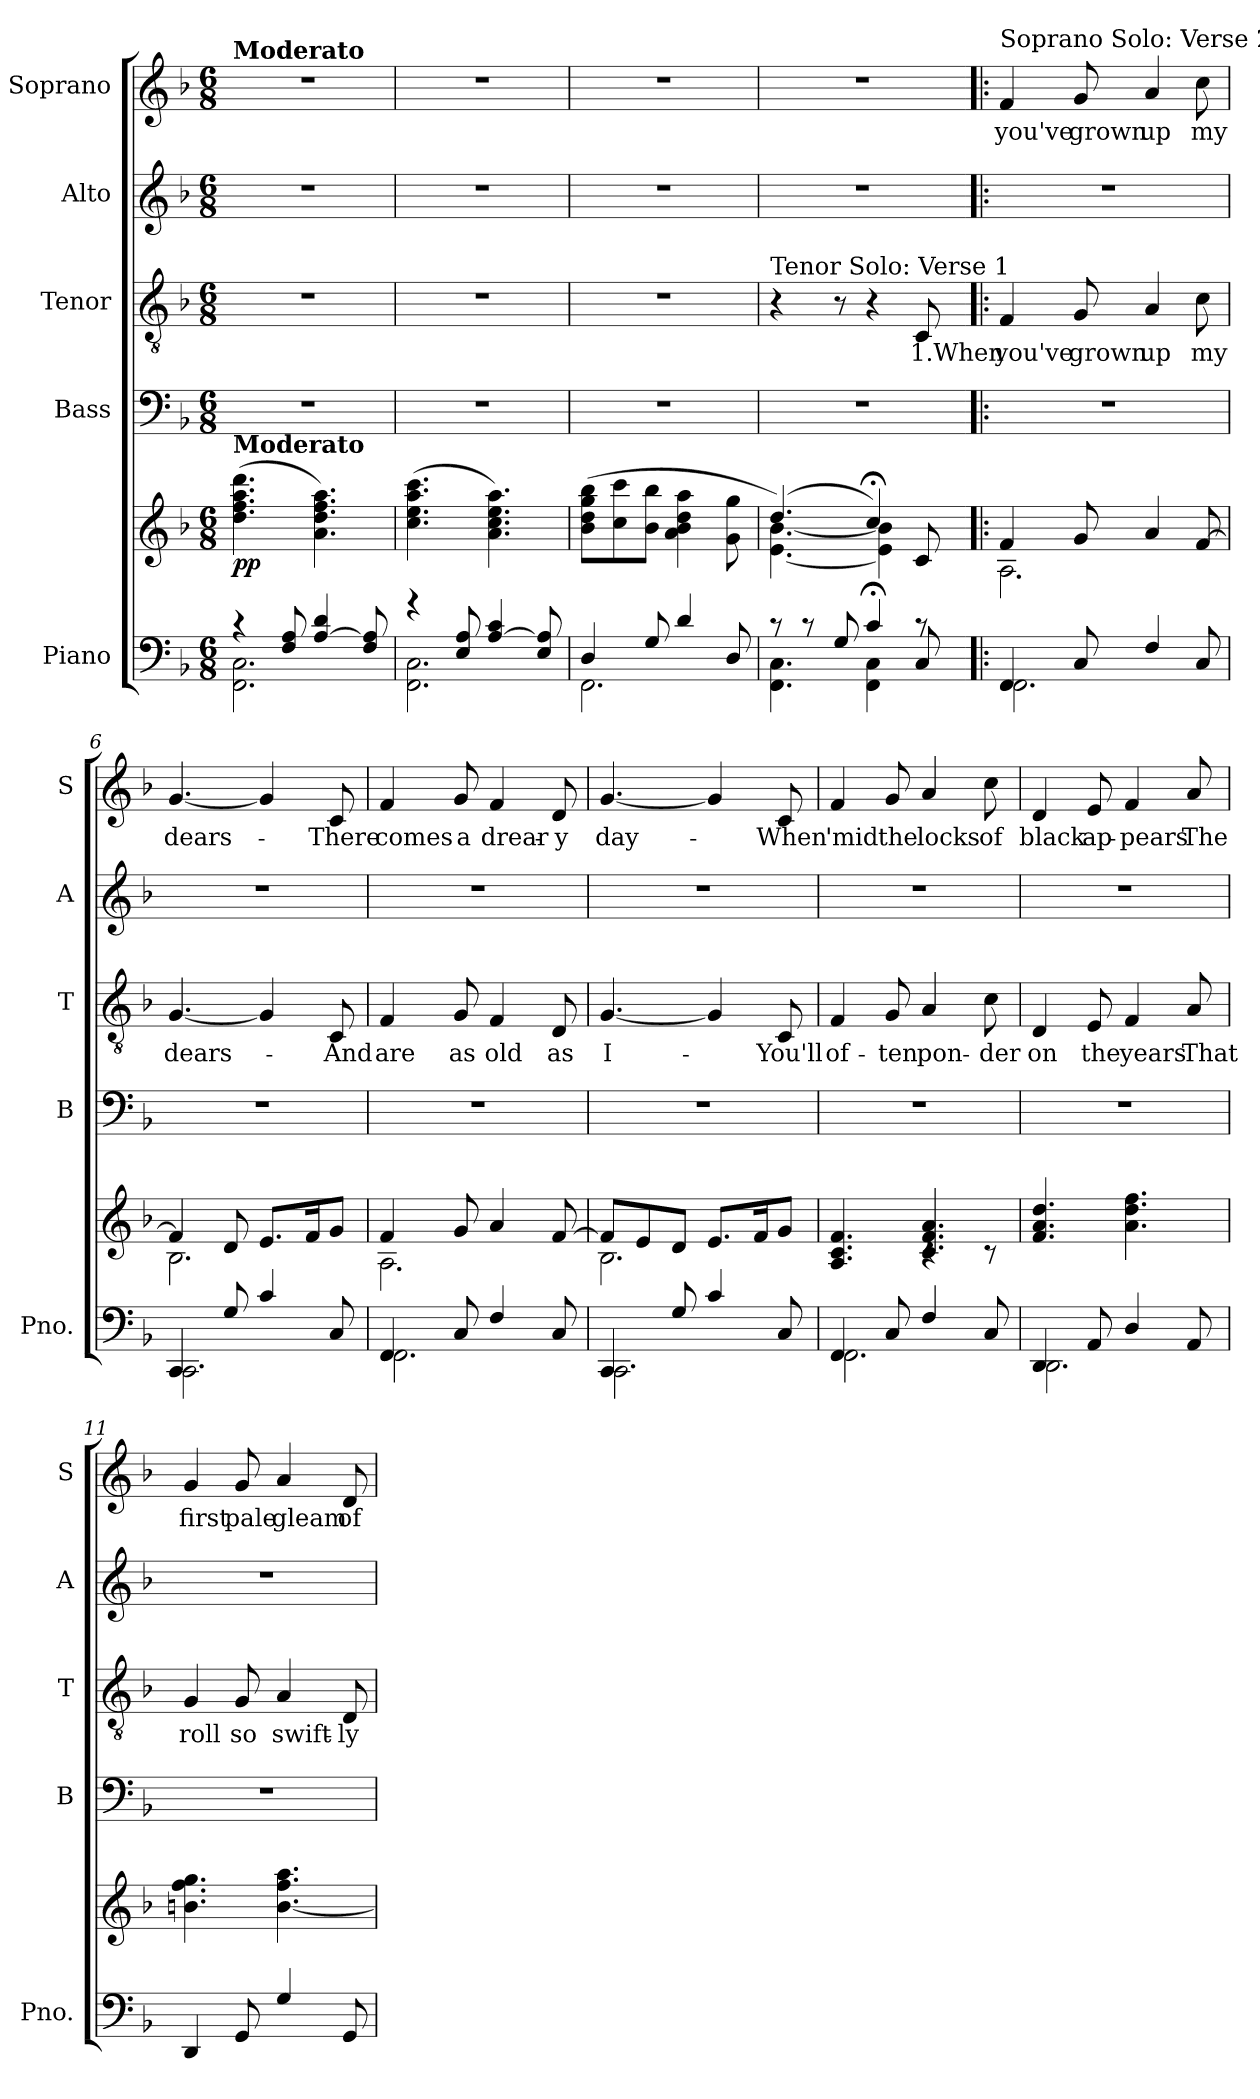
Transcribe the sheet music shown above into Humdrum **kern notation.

**kern	**kern	**dynam	**kern	**kern	**text	**kern	**kern	**text
*part5	*part5	*part5	*part4	*part3	*part3	*part2	*part1	*part1
*staff6	*staff5	*staff5/6	*staff4	*staff3	*staff3	*staff2	*staff1	*staff1
*I"Piano	*	*	*I"Bass	*I"Tenor	*	*I"Alto	*I"Soprano	*
*I'Pno.	*	*	*I'B	*I'T	*	*I'A	*I'S	*
*clefF4	*clefG2	*	*clefF4	*clefGv2	*	*clefG2	*clefG2	*
*k[b-]	*k[b-]	*	*k[b-]	*k[b-]	*	*k[b-]	*k[b-]	*
*F:	*F:	*	*F:	*F:	*	*F:	*F:	*
*M6/8	*M6/8	*	*M6/8	*M6/8	*	*M6/8	*M6/8	*
*MM96	*MM96	*	*MM96	*MM96	*	*MM96	*MM96	*
=1	=1	=1	=1	=1	=1	=1	=1	=1
*^	*	*	*	*	*	*	*	*
!	!	!	!	!	!	!	!	!LO:TX:a:B:t=Moderato	!
!	!	!LO:TX:a:B:t=Moderato	!	!	!	!	!	!	!
!	!	!	!LO:DY:b	!	!	!	!	!	!
4rc	2.FF\ 2.C\	(>4.dd\ 4.ff\ 4.aa\ 4.ddd\	pp	2.r	2.r	.	2.r	2.r	.
8F/ 8A/	.	.	.	.	.	.	.	.	.
[>4A/ 4d/	.	4.a\ 4.dd\ 4.ff\ 4.aa\)	.	.	.	.	.	.	.
8F/ 8A/]	.	.	.	.	.	.	.	.	.
=2	=2	=2	=2	=2	=2	=2	=2	=2	=2
4rf	2.FF\ 2.C\	(>4.cc\ 4.ee\ 4.aa\ 4.ccc\	.	2.r	2.r	.	2.r	2.r	.
8E/ 8A/	.	.	.	.	.	.	.	.	.
[>4A/ 4c/	.	4.a\ 4.cc\ 4.ee\ 4.aa\)	.	.	.	.	.	.	.
8E/ 8A/]	.	.	.	.	.	.	.	.	.
=3	=3	=3	=3	=3	=3	=3	=3	=3	=3
4D/	2.FF\	(>8b-\ 8dd\ 8gg\ 8bb-\L	.	2.r	2.r	.	2.r	2.r	.
.	.	8cc\ 8ccc\	.	.	.	.	.	.	.
8G/	.	8b-\ 8bb-\J	.	.	.	.	.	.	.
4d/	.	4a\ 4b-\ 4dd\ 4aa\	.	.	.	.	.	.	.
8D/	.	8g\ 8gg\	.	.	.	.	.	.	.
=4	=4	=4	=4	=4	=4	=4	=4	=4	=4
*	*	*^	*	*	*	*	*	*	*
!	!	!	!	!	!	!LO:TX:a:t=Tenor Solo&colon; Verse 1	!	!	!	!
8rc	4.FF\ 4.C\	(4.dd/)	[<4.e\ [<4.b-\	.	2.r	4r	.	2.r	2.r	.
8rc	.	.	.	.	.	.	.	.	.	.
8G/	.	.	.	.	.	8r	.	.	.	.
4c;</	4FF\ 4C\	4cc;</)	4e\] 4b-\]	.	.	4r	.	.	.	.
!	!	!	!	!	!	!	!LO:LY:b	!	!	!
8rc	8C/	8c/	8ryy	.	.	8C/	1.When	.	.	.
!!LO:LB:g=z
=5!|:	=5!|:	=5!|:	=5!|:	=5!|:	=5!|:	=5!|:	=5!|:	=5!|:	=5!|:	=5!|:
!	!	!	!	!	!	!	!	!	!LO:TX:a:t=Soprano Solo&colon; Verse 2	!
!	!	!	!	!	!	!	!LO:LY:b	!	!	!LO:LY:b
4FF/	2.FF\	4f/	2.A\	.	2.r	4F/	you've	2.r	4f/	you've
!	!	!	!	!	!	!	!LO:LY:b	!	!	!LO:LY:b
8C/	.	8g/	.	.	.	8G/	grown	.	8g/	grown
!	!	!	!	!	!	!	!LO:LY:b	!	!	!LO:LY:b
4F/	.	4a/	.	.	.	4A/	up	.	4a/	up
!	!	!	!	!	!	!	!LO:LY:b	!	!	!LO:LY:b
8C/	.	[>8f/	.	.	.	8c\	my	.	8cc\	my
=6	=6	=6	=6	=6	=6	=6	=6	=6	=6	=6
!	!	!	!	!	!	!	!LO:LY:b	!	!	!LO:LY:b
4CC/	2.CC\	4f/]	2.B-\	.	2.r	[<4.G/	dears-	2.r	[<4.g/	dears-
8G/	.	8d/	.	.	.	.	.	.	.	.
4c/	.	8.e/L	.	.	.	4G/]	.	.	4g/]	.
.	.	16f/k	.	.	.	.	.	.	.	.
!	!	!	!	!	!	!	!LO:LY:b	!	!	!LO:LY:b
8C/	.	8g/J	.	.	.	8C/	-And	.	8c/	-There
=7	=7	=7	=7	=7	=7	=7	=7	=7	=7	=7
!	!	!	!	!	!	!	!LO:LY:b	!	!	!LO:LY:b
4FF/	2.FF\	4f/	2.A\	.	2.r	4F/	are	2.r	4f/	comes
!	!	!	!	!	!	!	!LO:LY:b	!	!	!LO:LY:b
8C/	.	8g/	.	.	.	8G/	as	.	8g/	a
!	!	!	!	!	!	!	!LO:LY:b	!	!	!LO:LY:b
4F/	.	4a/	.	.	.	4F/	old	.	4f/	drear-
!	!	!	!	!	!	!	!LO:LY:b	!	!	!LO:LY:b
8C/	.	[>8f/	.	.	.	8D/	as	.	8d/	-y
=8	=8	=8	=8	=8	=8	=8	=8	=8	=8	=8
!	!	!	!	!	!	!	!LO:LY:b	!	!	!LO:LY:b
4CC/	2.CC\	8f/L]	2.B-\	.	2.r	[<4.G/	I-	2.r	[<4.g/	day-
.	.	8e/	.	.	.	.	.	.	.	.
8G/	.	8d/J	.	.	.	.	.	.	.	.
4c/	.	8.e/L	.	.	.	4G/]	.	.	4g/]	.
.	.	16f/k	.	.	.	.	.	.	.	.
!	!	!	!	!	!	!	!LO:LY:b	!	!	!LO:LY:b
8C/	.	8g/J	.	.	.	8C/	-You'll	.	8c/	-When
!!LO:PB:g=z
=9	=9	=9	=9	=9	=9	=9	=9	=9	=9	=9
!	!	!	!	!	!	!	!LO:LY:b	!	!	!LO:LY:b
4FF/	2.FF\	4.A/ 4.c/ 4.f/	4ryy	.	2.r	4F/	of-	2.r	4f/	'mid
!	!	!	!	!	!	!	!LO:LY:b	!	!	!LO:LY:b
8C/	.	.	8ryy	.	.	8G/	-ten	.	8g/	the
!	!	!	!	!	!	!	!LO:LY:b	!	!	!LO:LY:b
4F/	.	4.c/ 4.f/ 4.a/	4rc	.	.	4A/	pon-	.	4a/	locks
!	!	!	!	!	!	!	!LO:LY:b	!	!	!LO:LY:b
8C/	.	.	8rc	.	.	8c\	-der	.	8cc\	of
=10	=10	=10	=10	=10	=10	=10	=10	=10	=10	=10
!	!	!	!	!	!	!	!LO:LY:b	!	!	!LO:LY:b
*	*	*v	*v	*	*	*	*	*	*	*
4DD/	2.DD\	4.f/ 4.a/ 4.dd/	.	2.r	4D/	on	2.r	4d/	black
!	!	!	!	!	!	!LO:LY:b	!	!	!LO:LY:b
8AA/	.	.	.	.	8E/	the	.	8e/	ap-
!	!	!	!	!	!	!LO:LY:b	!	!	!LO:LY:b
4D/	.	4.a\ 4.dd\ 4.ff\	.	.	4F/	years	.	4f/	-pears
!	!	!	!	!	!	!LO:LY:b	!	!	!LO:LY:b
8AA/	.	.	.	.	8A/	That	.	8a/	The
*v	*v	*	*	*	*	*	*	*	*
=11	=11	=11	=11	=11	=11	=11	=11	=11
!	!	!	!	!	!LO:LY:b	!	!	!LO:LY:b
4DD/	4.bn\ 4.ff\ 4.gg\	.	2.r	4G/	roll	2.r	4g/	first
!	!	!	!	!	!LO:LY:b	!	!	!LO:LY:b
8GG/	.	.	.	8G/	so	.	8g/	pale
!	!	!	!	!	!LO:LY:b	!	!	!LO:LY:b
4G/	[4.b\ 4.ff\ 4.aa\	.	.	4A/	swift-	.	4a/	gleam
!	!	!	!	!	!LO:LY:b	!	!	!LO:LY:b
8GG/	.	.	.	8D/	-ly	.	8d/	of
=	=	=	=	=	=	=	=	=
*-	*-	*-	*-	*-	*-	*-	*-	*-
